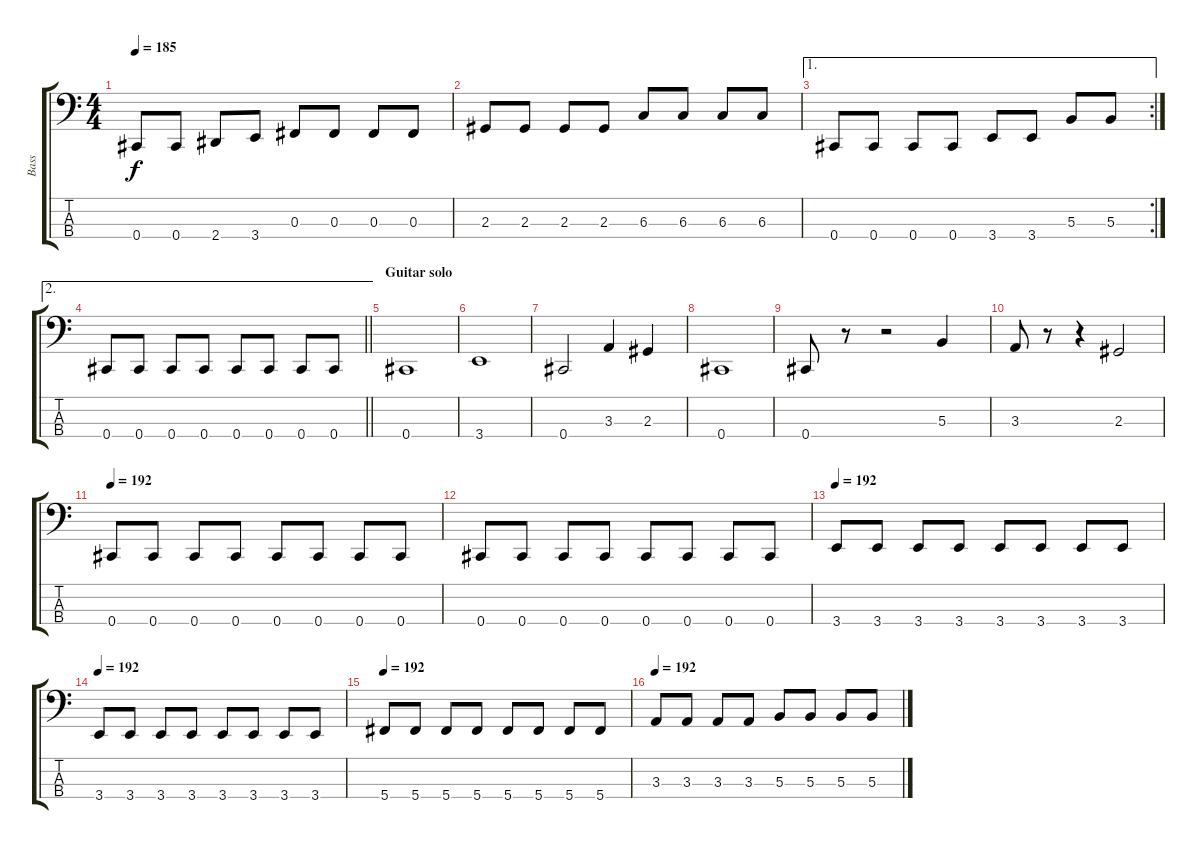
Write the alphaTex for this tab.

\track ("Bass" "Bass") {instrument electricbasspick}
\staff {score tabs}
\tuning (E2 B1 Gb1 Db1) {hide}
\ts (4 4)
\tempo 185
\clef f4
\ks c
0.4.8{dy f} 0.4.8 2.4.8 3.4.8 0.3.8 0.3.8 0.3.8 0.3.8 |
2.3.8 2.3.8 2.3.8 2.3.8 6.3.8 6.3.8 6.3.8 6.3.8 |
\ae 1
\rc 2
0.4.8 0.4.8 0.4.8 0.4.8 3.4.8 3.4.8 5.3.8 5.3.8 |
\ae 2
\barLineRight lightlight
0.4.8 0.4.8 0.4.8 0.4.8 0.4.8 0.4.8 0.4.8 0.4.8 |
\section ("" "Guitar solo")
0.4.1 |
3.4.1 |
0.4.2 3.3.4 2.3.4 |
0.4.1 |
0.4.8 r.8 r.2 5.3.4 |
3.3.8 r.8 r.4 2.3.2 |
\tempo 192
0.4.8 0.4.8 0.4.8 0.4.8 0.4.8 0.4.8 0.4.8 0.4.8 |
0.4.8 0.4.8 0.4.8 0.4.8 0.4.8 0.4.8 0.4.8 0.4.8 |
\tempo 192
3.4.8 3.4.8 3.4.8 3.4.8 3.4.8 3.4.8 3.4.8 3.4.8 |
\tempo 192
3.4.8 3.4.8 3.4.8 3.4.8 3.4.8 3.4.8 3.4.8 3.4.8 |
\tempo 192
5.4.8 5.4.8 5.4.8 5.4.8 5.4.8 5.4.8 5.4.8 5.4.8 |
\tempo 192
3.3.8 3.3.8 3.3.8 3.3.8 5.3.8 5.3.8 5.3.8 5.3.8
